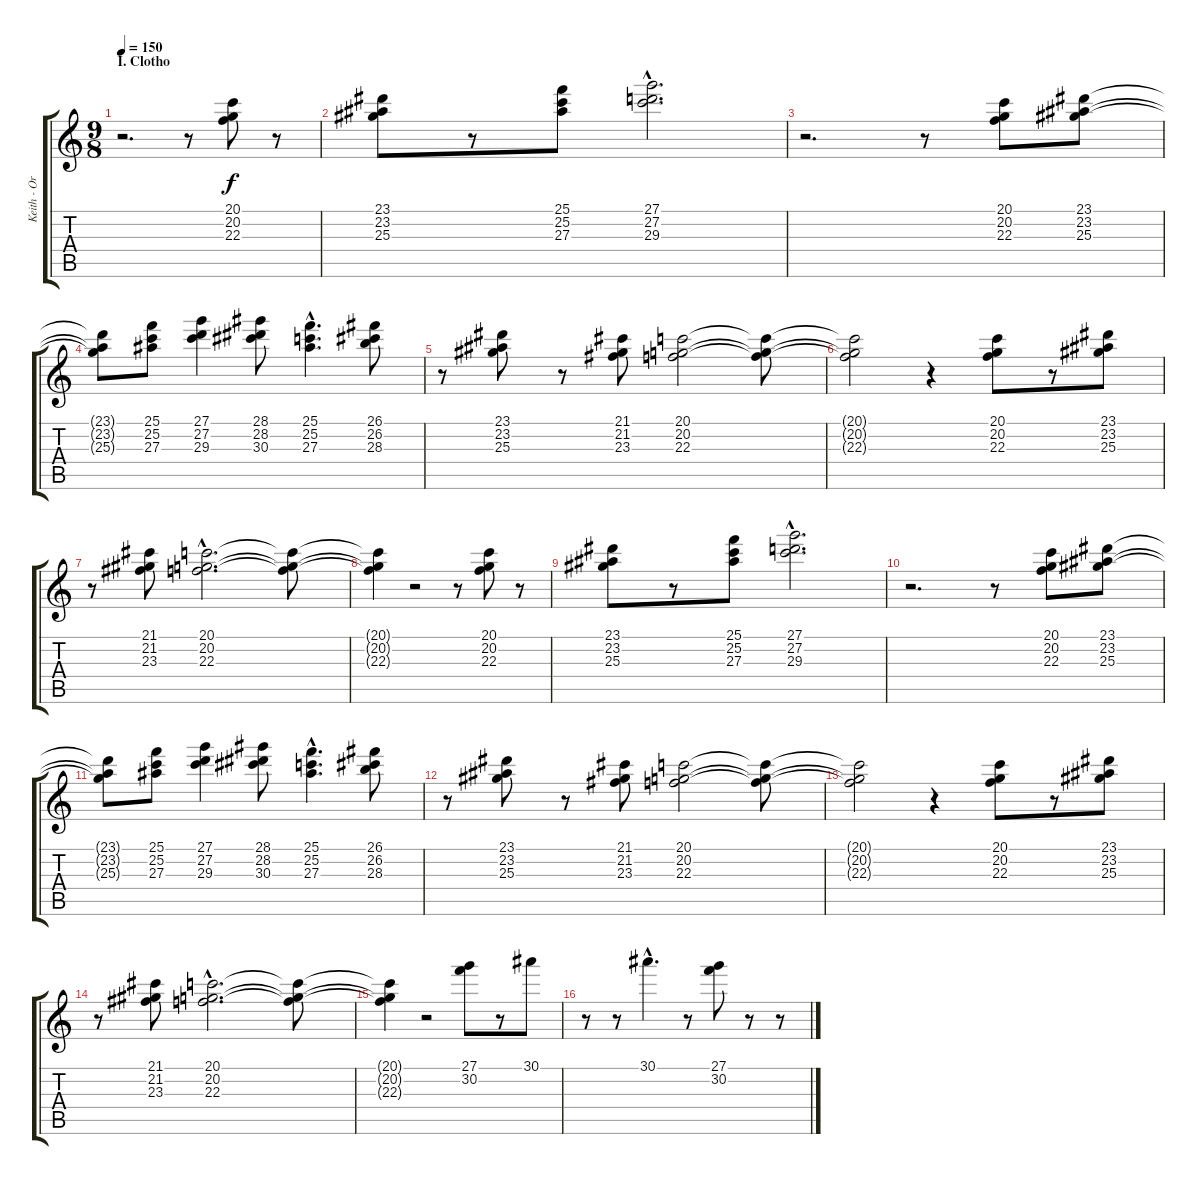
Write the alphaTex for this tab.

\track ("Keith - Organ RH" "Keith - Or") {instrument churchorgan}
\staff {score tabs}
\tuning (E4 B3 G3 D3 A2 E2) {hide}
\ts (9 8)
\section ("" "I. Clotho")
\tempo 150
\clef g2
\ks c
r.2{d dy f instrument churchorgan} r.8 (20.1 20.2 22.3).8 r.8 |
(23.1 23.2 25.3).8 r.8 (25.1 25.2 27.3).8 (27.1{hac} 27.2{hac} 29.3{hac}).2{d} |
r.2{d} r.8 (20.1 20.2 22.3).8 (23.1 23.2 25.3).8 |
(23.1{t} 23.2{t} 25.3{t}).8 (25.1 25.2 27.3).8 (27.1 27.2 29.3).4 (28.1 28.2 30.3).8 (25.1{hac} 25.2{hac} 27.3{hac}).4{d} (26.1 26.2 28.3).8 |
r.8 (23.1 23.2 25.3).8 r.8 (21.1 21.2 23.3).8 (20.1 20.2 22.3).2 (20.1{t} 20.2{t} 22.3{t}).8 |
(20.1{t} 20.2{t} 22.3{t}).2 r.4 (20.1 20.2 22.3).8 r.8 (23.1 23.2 25.3).8 |
r.8 (21.1 21.2 23.3).8 (20.1{hac} 20.2{hac} 22.3{hac}).2{d} (20.1{t} 20.2{t} 22.3{t}).8 |
(20.1{t} 20.2{t} 22.3{t}).4 r.2 r.8 (20.1 20.2 22.3).8 r.8 |
(23.1 23.2 25.3).8 r.8 (25.1 25.2 27.3).8 (27.1{hac} 27.2{hac} 29.3{hac}).2{d} |
r.2{d} r.8 (20.1 20.2 22.3).8 (23.1 23.2 25.3).8 |
(23.1{t} 23.2{t} 25.3{t}).8 (25.1 25.2 27.3).8 (27.1 27.2 29.3).4 (28.1 28.2 30.3).8 (25.1{hac} 25.2{hac} 27.3{hac}).4{d} (26.1 26.2 28.3).8 |
r.8 (23.1 23.2 25.3).8 r.8 (21.1 21.2 23.3).8 (20.1 20.2 22.3).2 (20.1{t} 20.2{t} 22.3{t}).8 |
(20.1{t} 20.2{t} 22.3{t}).2 r.4 (20.1 20.2 22.3).8 r.8 (23.1 23.2 25.3).8 |
r.8 (21.1 21.2 23.3).8 (20.1{hac} 20.2{hac} 22.3{hac}).2{d} (20.1{t} 20.2{t} 22.3{t}).8 |
(20.1{t} 20.2{t} 22.3{t}).4 r.2 (27.1 30.2).8 r.8 30.1.8 |
r.8 r.8 30.1{hac}.4{d} r.8 (27.1 30.2).8 r.8 r.8
